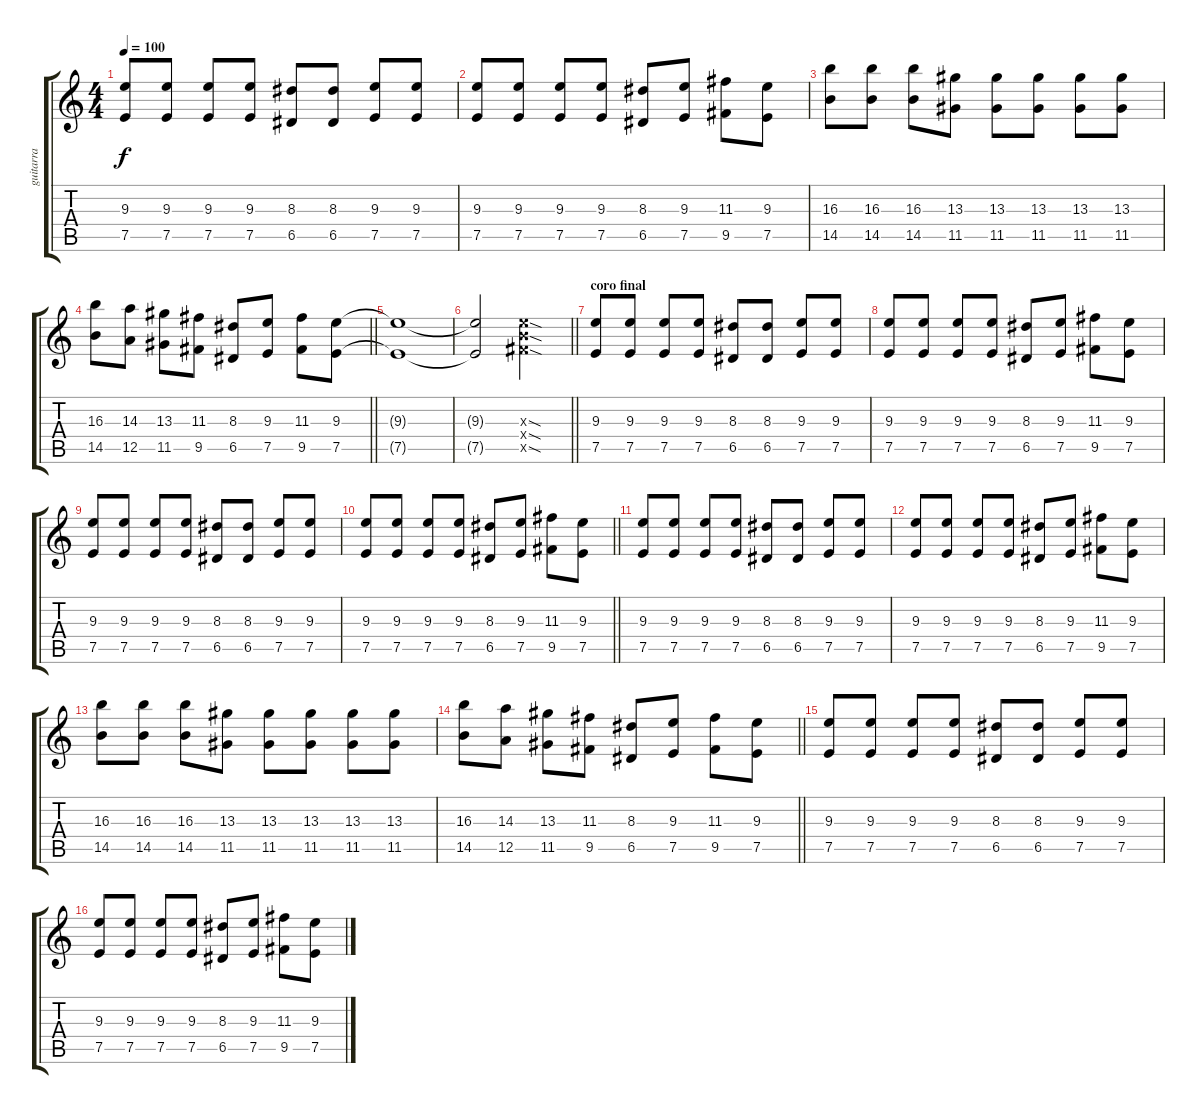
\track ("guitarra" "guitarra") {instrument overdrivenguitar}
\staff {score tabs}
\tuning (E4 B3 G3 D3 A2 E2) {hide}
\ts (4 4)
\tempo 100
\clef g2
\ks c
(9.3 7.5).8{dy f} (9.3 7.5).8 (9.3 7.5).8 (9.3 7.5).8 (8.3 6.5).8 (8.3 6.5).8 (9.3 7.5).8 (9.3 7.5).8 |
(9.3 7.5).8 (9.3 7.5).8 (9.3 7.5).8 (9.3 7.5).8 (8.3 6.5).8 (9.3 7.5).8 (11.3 9.5).8 (9.3 7.5).8 |
(16.3 14.5).8 (16.3 14.5).8 (16.3 14.5).8 (13.3 11.5).8 (13.3 11.5).8 (13.3 11.5).8 (13.3 11.5).8 (13.3 11.5).8 |
\barLineRight lightlight
(16.3 14.5).8 (14.3 12.5).8 (13.3 11.5).8 (11.3 9.5).8 (8.3 6.5).8 (9.3 7.5).8 (11.3 9.5).8 (9.3 7.5).8 |
(9.3{t} 7.5{t}).1 |
\barLineRight lightlight
(9.3{t} 7.5{t}).2{volume 14} (9.3{sod x} 9.4{sod x} 9.5{sod x}).2 |
\section ("" "coro final")
(9.3 7.5).8 (9.3 7.5).8 (9.3 7.5).8 (9.3 7.5).8 (8.3 6.5).8 (8.3 6.5).8 (9.3 7.5).8 (9.3 7.5).8 |
(9.3 7.5).8 (9.3 7.5).8 (9.3 7.5).8 (9.3 7.5).8 (8.3 6.5).8 (9.3 7.5).8 (11.3 9.5).8 (9.3 7.5).8 |
(9.3 7.5).8 (9.3 7.5).8 (9.3 7.5).8 (9.3 7.5).8 (8.3 6.5).8 (8.3 6.5).8 (9.3 7.5).8 (9.3 7.5).8 |
\barLineRight lightlight
(9.3 7.5).8 (9.3 7.5).8 (9.3 7.5).8 (9.3 7.5).8 (8.3 6.5).8 (9.3 7.5).8 (11.3 9.5).8 (9.3 7.5).8 |
(9.3 7.5).8 (9.3 7.5).8 (9.3 7.5).8 (9.3 7.5).8 (8.3 6.5).8 (8.3 6.5).8 (9.3 7.5).8 (9.3 7.5).8 |
(9.3 7.5).8 (9.3 7.5).8 (9.3 7.5).8 (9.3 7.5).8 (8.3 6.5).8 (9.3 7.5).8 (11.3 9.5).8 (9.3 7.5).8 |
(16.3 14.5).8 (16.3 14.5).8 (16.3 14.5).8 (13.3 11.5).8 (13.3 11.5).8 (13.3 11.5).8 (13.3 11.5).8 (13.3 11.5).8 |
\barLineRight lightlight
(16.3 14.5).8 (14.3 12.5).8 (13.3 11.5).8 (11.3 9.5).8 (8.3 6.5).8 (9.3 7.5).8 (11.3 9.5).8 (9.3 7.5).8 |
(9.3 7.5).8 (9.3 7.5).8 (9.3 7.5).8 (9.3 7.5).8 (8.3 6.5).8 (8.3 6.5).8 (9.3 7.5).8 (9.3 7.5).8 |
(9.3 7.5).8 (9.3 7.5).8 (9.3 7.5).8 (9.3 7.5).8 (8.3 6.5).8 (9.3 7.5).8 (11.3 9.5).8 (9.3 7.5).8
